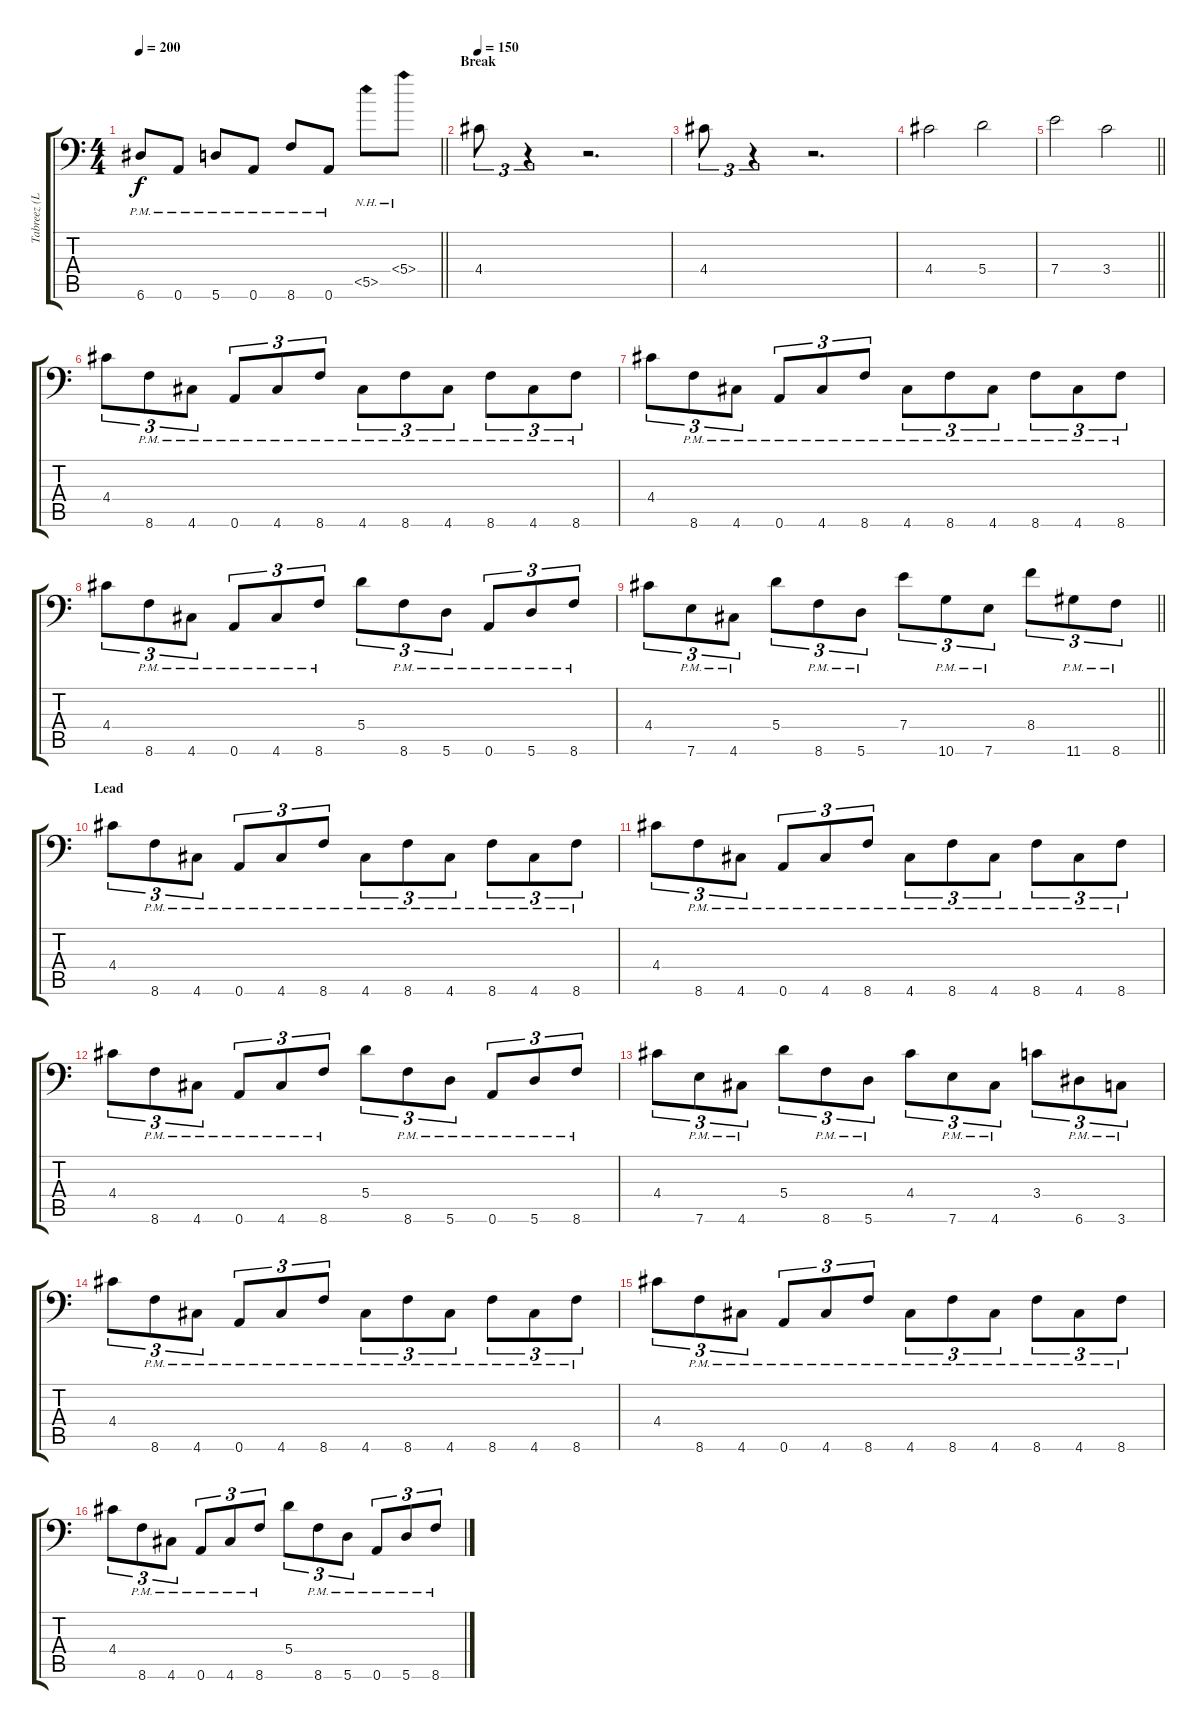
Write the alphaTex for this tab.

\track ("Tabreez (Left)" "Tabreez (L") {instrument distortionguitar}
\staff {score tabs}
\tuning (B3 Gb3 D3 A2 E2 A1) {hide}
\ts (4 4)
\tempo 200
\clef f4
\barLineRight lightlight
\ks c
6.6{pm}.8{dy f} 0.6{pm}.8 5.6{pm}.8 0.6{pm}.8 8.6{pm}.8 0.6{pm}.8 5.5{nh}.8 5.4{nh}.8 |
\section ("" "Break")
\tempo 150
4.4.8{tu (3 2)} r.4{tu (3 2)} r.2{d} |
4.4.8{tu (3 2)} r.4{tu (3 2)} r.2{d} |
4.4.2 5.4.2 |
\barLineRight lightlight
7.4.2 3.4.2 |
4.4.8{tu (3 2)} 8.6{pm}.8{tu (3 2)} 4.6{pm}.8{tu (3 2)} 0.6{pm}.8{tu (3 2)} 4.6{pm}.8{tu (3 2)} 8.6{pm}.8{tu (3 2)} 4.6{pm}.8{tu (3 2)} 8.6{pm}.8{tu (3 2)} 4.6{pm}.8{tu (3 2)} 8.6{pm}.8{tu (3 2)} 4.6{pm}.8{tu (3 2)} 8.6{pm}.8{tu (3 2)} |
4.4.8{tu (3 2)} 8.6{pm}.8{tu (3 2)} 4.6{pm}.8{tu (3 2)} 0.6{pm}.8{tu (3 2)} 4.6{pm}.8{tu (3 2)} 8.6{pm}.8{tu (3 2)} 4.6{pm}.8{tu (3 2)} 8.6{pm}.8{tu (3 2)} 4.6{pm}.8{tu (3 2)} 8.6{pm}.8{tu (3 2)} 4.6{pm}.8{tu (3 2)} 8.6{pm}.8{tu (3 2)} |
4.4.8{tu (3 2)} 8.6{pm}.8{tu (3 2)} 4.6{pm}.8{tu (3 2)} 0.6{pm}.8{tu (3 2)} 4.6{pm}.8{tu (3 2)} 8.6{pm}.8{tu (3 2)} 5.4.8{tu (3 2)} 8.6{pm}.8{tu (3 2)} 5.6{pm}.8{tu (3 2)} 0.6{pm}.8{tu (3 2)} 5.6{pm}.8{tu (3 2)} 8.6{pm}.8{tu (3 2)} |
\barLineRight lightlight
4.4.8{tu (3 2)} 7.6{pm}.8{tu (3 2)} 4.6{pm}.8{tu (3 2)} 5.4.8{tu (3 2)} 8.6{pm}.8{tu (3 2)} 5.6{pm}.8{tu (3 2)} 7.4.8{tu (3 2)} 10.6{pm}.8{tu (3 2)} 7.6{pm}.8{tu (3 2)} 8.4.8{tu (3 2)} 11.6{pm}.8{tu (3 2)} 8.6{pm}.8{tu (3 2)} |
\section ("" "Lead")
4.4.8{tu (3 2)} 8.6{pm}.8{tu (3 2)} 4.6{pm}.8{tu (3 2)} 0.6{pm}.8{tu (3 2)} 4.6{pm}.8{tu (3 2)} 8.6{pm}.8{tu (3 2)} 4.6{pm}.8{tu (3 2)} 8.6{pm}.8{tu (3 2)} 4.6{pm}.8{tu (3 2)} 8.6{pm}.8{tu (3 2)} 4.6{pm}.8{tu (3 2)} 8.6{pm}.8{tu (3 2)} |
4.4.8{tu (3 2)} 8.6{pm}.8{tu (3 2)} 4.6{pm}.8{tu (3 2)} 0.6{pm}.8{tu (3 2)} 4.6{pm}.8{tu (3 2)} 8.6{pm}.8{tu (3 2)} 4.6{pm}.8{tu (3 2)} 8.6{pm}.8{tu (3 2)} 4.6{pm}.8{tu (3 2)} 8.6{pm}.8{tu (3 2)} 4.6{pm}.8{tu (3 2)} 8.6{pm}.8{tu (3 2)} |
4.4.8{tu (3 2)} 8.6{pm}.8{tu (3 2)} 4.6{pm}.8{tu (3 2)} 0.6{pm}.8{tu (3 2)} 4.6{pm}.8{tu (3 2)} 8.6{pm}.8{tu (3 2)} 5.4.8{tu (3 2)} 8.6{pm}.8{tu (3 2)} 5.6{pm}.8{tu (3 2)} 0.6{pm}.8{tu (3 2)} 5.6{pm}.8{tu (3 2)} 8.6{pm}.8{tu (3 2)} |
4.4.8{tu (3 2)} 7.6{pm}.8{tu (3 2)} 4.6{pm}.8{tu (3 2)} 5.4.8{tu (3 2)} 8.6{pm}.8{tu (3 2)} 5.6{pm}.8{tu (3 2)} 4.4.8{tu (3 2)} 7.6{pm}.8{tu (3 2)} 4.6{pm}.8{tu (3 2)} 3.4.8{tu (3 2)} 6.6{pm}.8{tu (3 2)} 3.6{pm}.8{tu (3 2)} |
4.4.8{tu (3 2)} 8.6{pm}.8{tu (3 2)} 4.6{pm}.8{tu (3 2)} 0.6{pm}.8{tu (3 2)} 4.6{pm}.8{tu (3 2)} 8.6{pm}.8{tu (3 2)} 4.6{pm}.8{tu (3 2)} 8.6{pm}.8{tu (3 2)} 4.6{pm}.8{tu (3 2)} 8.6{pm}.8{tu (3 2)} 4.6{pm}.8{tu (3 2)} 8.6{pm}.8{tu (3 2)} |
4.4.8{tu (3 2)} 8.6{pm}.8{tu (3 2)} 4.6{pm}.8{tu (3 2)} 0.6{pm}.8{tu (3 2)} 4.6{pm}.8{tu (3 2)} 8.6{pm}.8{tu (3 2)} 4.6{pm}.8{tu (3 2)} 8.6{pm}.8{tu (3 2)} 4.6{pm}.8{tu (3 2)} 8.6{pm}.8{tu (3 2)} 4.6{pm}.8{tu (3 2)} 8.6{pm}.8{tu (3 2)} |
4.4.8{tu (3 2)} 8.6{pm}.8{tu (3 2)} 4.6{pm}.8{tu (3 2)} 0.6{pm}.8{tu (3 2)} 4.6{pm}.8{tu (3 2)} 8.6{pm}.8{tu (3 2)} 5.4.8{tu (3 2)} 8.6{pm}.8{tu (3 2)} 5.6{pm}.8{tu (3 2)} 0.6{pm}.8{tu (3 2)} 5.6{pm}.8{tu (3 2)} 8.6{pm}.8{tu (3 2)}
